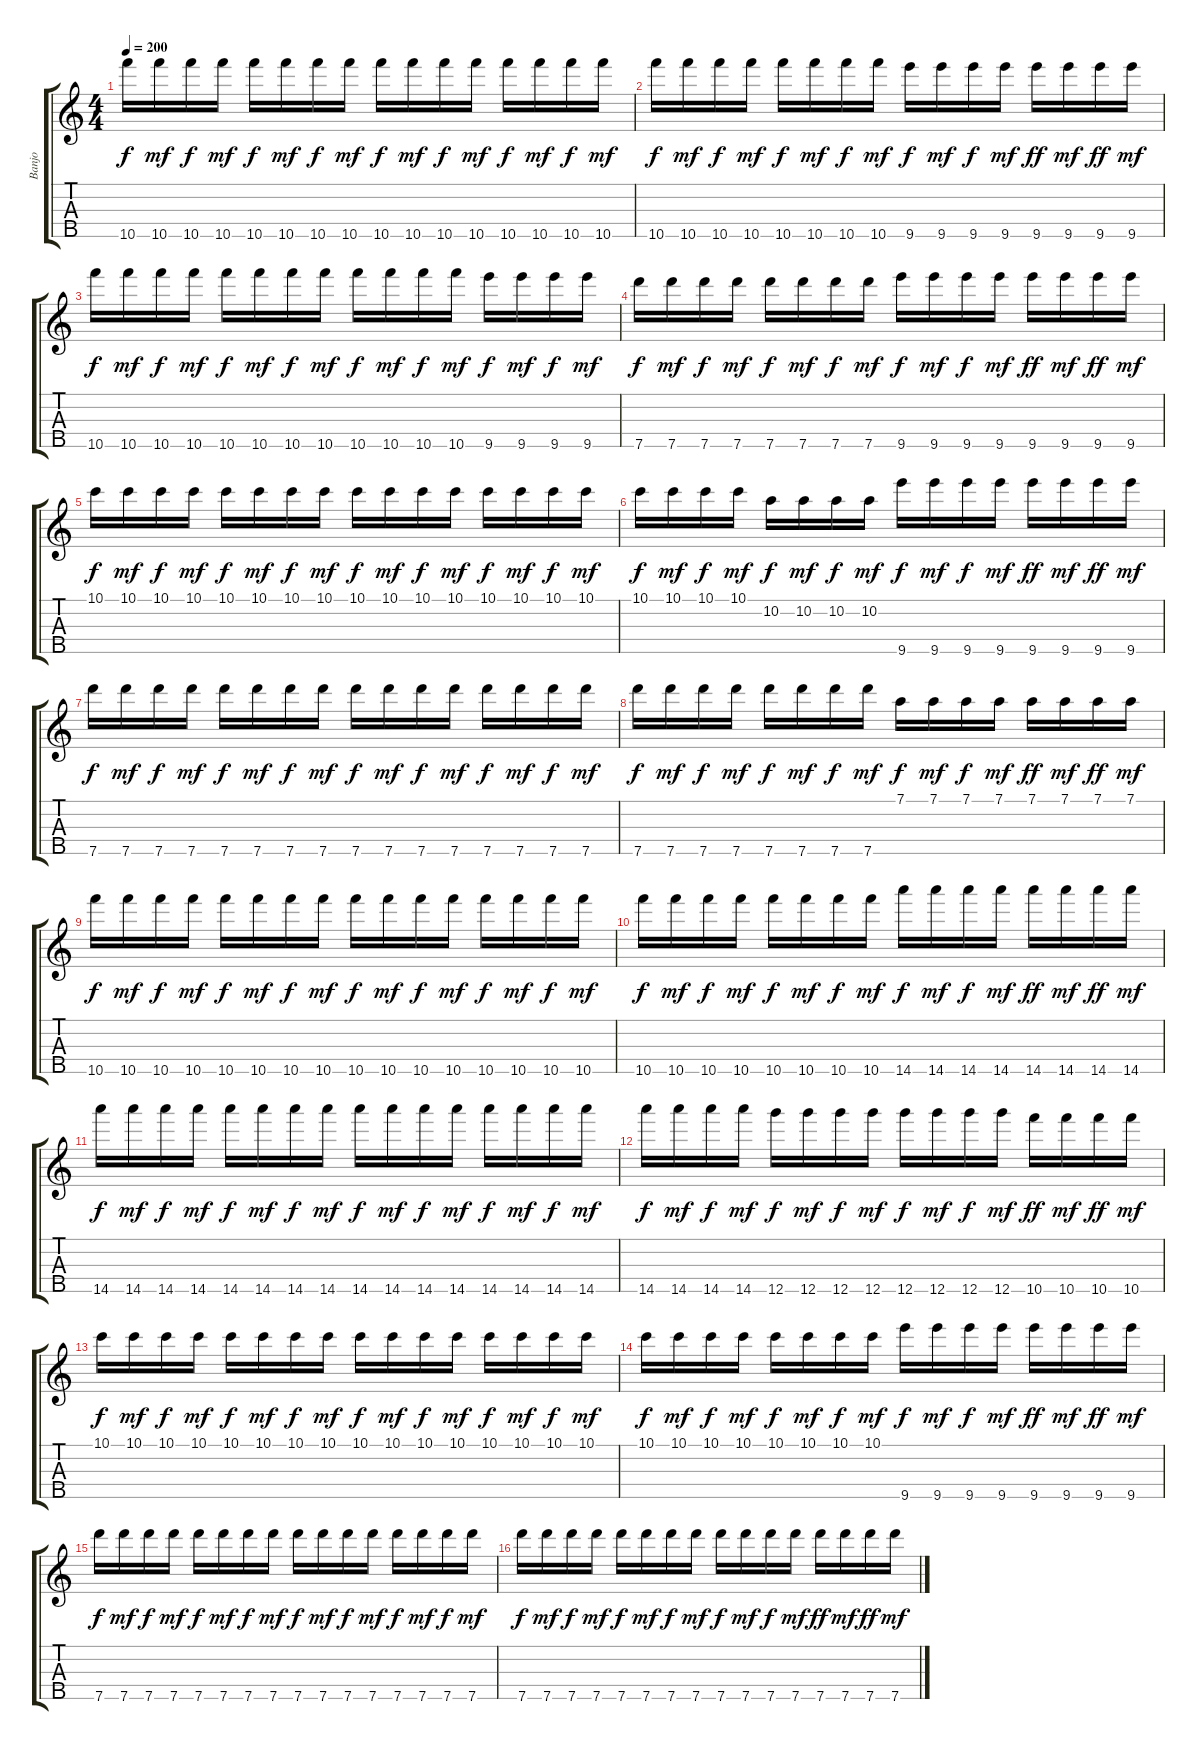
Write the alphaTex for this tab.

\track ("Banjo" "Banjo") {instrument banjo}
\staff {score tabs}
\tuning (D4 B3 G3 D3 G4) {hide}
\displaytranspose 12
\ts (4 4)
\tempo 200
\clef g2
\ks c
10.5.16{dy f} 10.5.16{dy mf} 10.5.16{dy f} 10.5.16{dy mf} 10.5.16{dy f} 10.5.16{dy mf} 10.5.16{dy f} 10.5.16{dy mf} 10.5.16{dy f} 10.5.16{dy mf} 10.5.16{dy f} 10.5.16{dy mf} 10.5.16{dy f} 10.5.16{dy mf} 10.5.16{dy f} 10.5.16{dy mf} |
10.5.16{dy f} 10.5.16{dy mf} 10.5.16{dy f} 10.5.16{dy mf} 10.5.16{dy f} 10.5.16{dy mf} 10.5.16{dy f} 10.5.16{dy mf} 9.5.16{dy f} 9.5.16{dy mf} 9.5.16{dy f} 9.5.16{dy mf} 9.5.16{dy ff} 9.5.16{dy mf} 9.5.16{dy ff} 9.5.16{dy mf} |
10.5.16{dy f} 10.5.16{dy mf} 10.5.16{dy f} 10.5.16{dy mf} 10.5.16{dy f} 10.5.16{dy mf} 10.5.16{dy f} 10.5.16{dy mf} 10.5.16{dy f} 10.5.16{dy mf} 10.5.16{dy f} 10.5.16{dy mf} 9.5.16{dy f} 9.5.16{dy mf} 9.5.16{dy f} 9.5.16{dy mf} |
7.5.16{dy f} 7.5.16{dy mf} 7.5.16{dy f} 7.5.16{dy mf} 7.5.16{dy f} 7.5.16{dy mf} 7.5.16{dy f} 7.5.16{dy mf} 9.5.16{dy f} 9.5.16{dy mf} 9.5.16{dy f} 9.5.16{dy mf} 9.5.16{dy ff} 9.5.16{dy mf} 9.5.16{dy ff} 9.5.16{dy mf} |
10.1.16{dy f} 10.1.16{dy mf} 10.1.16{dy f} 10.1.16{dy mf} 10.1.16{dy f} 10.1.16{dy mf} 10.1.16{dy f} 10.1.16{dy mf} 10.1.16{dy f} 10.1.16{dy mf} 10.1.16{dy f} 10.1.16{dy mf} 10.1.16{dy f} 10.1.16{dy mf} 10.1.16{dy f} 10.1.16{dy mf} |
10.1.16{dy f} 10.1.16{dy mf} 10.1.16{dy f} 10.1.16{dy mf} 10.2.16{dy f} 10.2.16{dy mf} 10.2.16{dy f} 10.2.16{dy mf} 9.5.16{dy f} 9.5.16{dy mf} 9.5.16{dy f} 9.5.16{dy mf} 9.5.16{dy ff} 9.5.16{dy mf} 9.5.16{dy ff} 9.5.16{dy mf} |
7.5.16{dy f} 7.5.16{dy mf} 7.5.16{dy f} 7.5.16{dy mf} 7.5.16{dy f} 7.5.16{dy mf} 7.5.16{dy f} 7.5.16{dy mf} 7.5.16{dy f} 7.5.16{dy mf} 7.5.16{dy f} 7.5.16{dy mf} 7.5.16{dy f} 7.5.16{dy mf} 7.5.16{dy f} 7.5.16{dy mf} |
7.5.16{dy f} 7.5.16{dy mf} 7.5.16{dy f} 7.5.16{dy mf} 7.5.16{dy f} 7.5.16{dy mf} 7.5.16{dy f} 7.5.16{dy mf} 7.1.16{dy f} 7.1.16{dy mf} 7.1.16{dy f} 7.1.16{dy mf} 7.1.16{dy ff} 7.1.16{dy mf} 7.1.16{dy ff} 7.1.16{dy mf} |
10.5.16{dy f} 10.5.16{dy mf} 10.5.16{dy f} 10.5.16{dy mf} 10.5.16{dy f} 10.5.16{dy mf} 10.5.16{dy f} 10.5.16{dy mf} 10.5.16{dy f} 10.5.16{dy mf} 10.5.16{dy f} 10.5.16{dy mf} 10.5.16{dy f} 10.5.16{dy mf} 10.5.16{dy f} 10.5.16{dy mf} |
10.5.16{dy f} 10.5.16{dy mf} 10.5.16{dy f} 10.5.16{dy mf} 10.5.16{dy f} 10.5.16{dy mf} 10.5.16{dy f} 10.5.16{dy mf} 14.5.16{dy f} 14.5.16{dy mf} 14.5.16{dy f} 14.5.16{dy mf} 14.5.16{dy ff} 14.5.16{dy mf} 14.5.16{dy ff} 14.5.16{dy mf} |
14.5.16{dy f} 14.5.16{dy mf} 14.5.16{dy f} 14.5.16{dy mf} 14.5.16{dy f} 14.5.16{dy mf} 14.5.16{dy f} 14.5.16{dy mf} 14.5.16{dy f} 14.5.16{dy mf} 14.5.16{dy f} 14.5.16{dy mf} 14.5.16{dy f} 14.5.16{dy mf} 14.5.16{dy f} 14.5.16{dy mf} |
14.5.16{dy f} 14.5.16{dy mf} 14.5.16{dy f} 14.5.16{dy mf} 12.5.16{dy f} 12.5.16{dy mf} 12.5.16{dy f} 12.5.16{dy mf} 12.5.16{dy f} 12.5.16{dy mf} 12.5.16{dy f} 12.5.16{dy mf} 10.5.16{dy ff} 10.5.16{dy mf} 10.5.16{dy ff} 10.5.16{dy mf} |
10.1.16{dy f} 10.1.16{dy mf} 10.1.16{dy f} 10.1.16{dy mf} 10.1.16{dy f} 10.1.16{dy mf} 10.1.16{dy f} 10.1.16{dy mf} 10.1.16{dy f} 10.1.16{dy mf} 10.1.16{dy f} 10.1.16{dy mf} 10.1.16{dy f} 10.1.16{dy mf} 10.1.16{dy f} 10.1.16{dy mf} |
10.1.16{dy f} 10.1.16{dy mf} 10.1.16{dy f} 10.1.16{dy mf} 10.1.16{dy f} 10.1.16{dy mf} 10.1.16{dy f} 10.1.16{dy mf} 9.5.16{dy f} 9.5.16{dy mf} 9.5.16{dy f} 9.5.16{dy mf} 9.5.16{dy ff} 9.5.16{dy mf} 9.5.16{dy ff} 9.5.16{dy mf} |
7.5.16{dy f} 7.5.16{dy mf} 7.5.16{dy f} 7.5.16{dy mf} 7.5.16{dy f} 7.5.16{dy mf} 7.5.16{dy f} 7.5.16{dy mf} 7.5.16{dy f} 7.5.16{dy mf} 7.5.16{dy f} 7.5.16{dy mf} 7.5.16{dy f} 7.5.16{dy mf} 7.5.16{dy f} 7.5.16{dy mf} |
7.5.16{dy f} 7.5.16{dy mf} 7.5.16{dy f} 7.5.16{dy mf} 7.5.16{dy f} 7.5.16{dy mf} 7.5.16{dy f} 7.5.16{dy mf} 7.5.16{dy f} 7.5.16{dy mf} 7.5.16{dy f} 7.5.16{dy mf} 7.5.16{dy ff} 7.5.16{dy mf} 7.5.16{dy ff} 7.5.16{dy mf}
